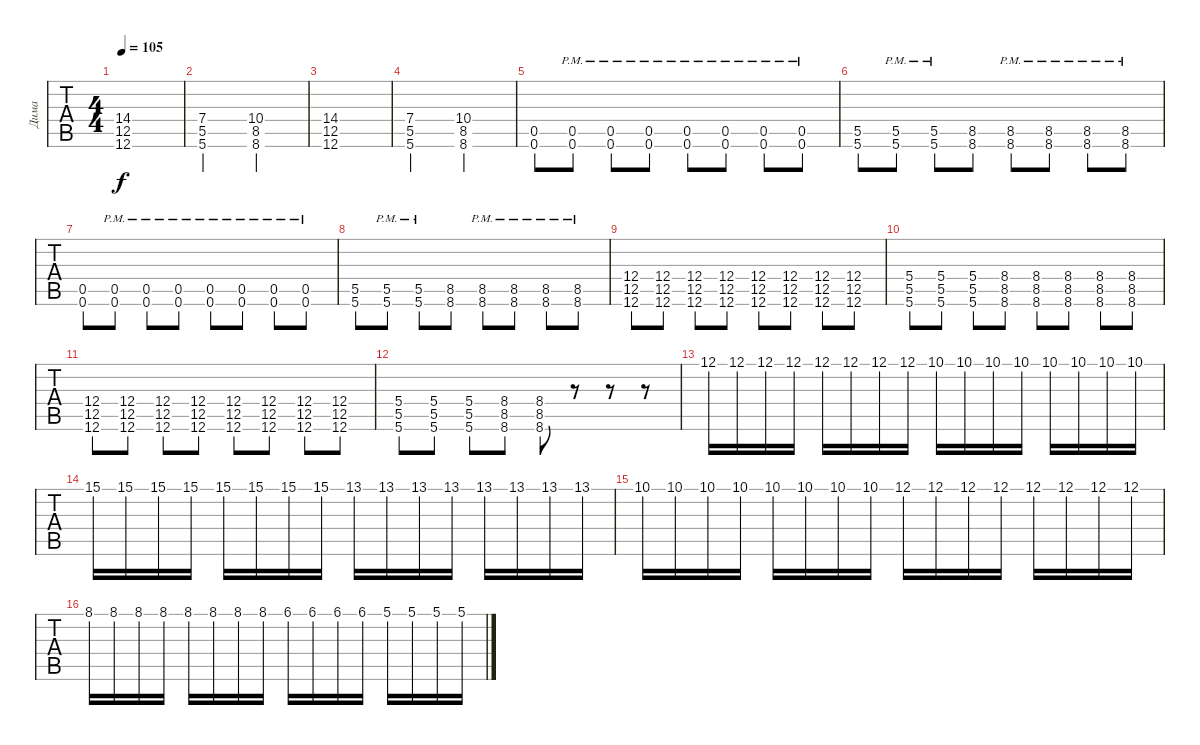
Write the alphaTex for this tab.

\track ("Дима" "Дима") {instrument distortionguitar}
\staff {tabs}
\tuning (Eb4 Bb3 Gb3 Db3 Ab2 Db2) {hide}
\ts (4 4)
\tempo 105
\clef g2
\ks c
(14.4 12.5 12.6).1{dy f} |
(7.4 5.5 5.6).2 (10.4 8.5 8.6).2 |
(14.4 12.5 12.6).1 |
(7.4 5.5 5.6).2 (10.4 8.5 8.6).2 |
(0.5 0.6).8 (0.5{pm} 0.6{pm}).8 (0.5{pm} 0.6{pm}).8 (0.5{pm} 0.6{pm}).8 (0.5{pm} 0.6{pm}).8 (0.5{pm} 0.6{pm}).8 (0.5{pm} 0.6{pm}).8 (0.5{pm} 0.6{pm}).8 |
(5.5 5.6).8 (5.5{pm} 5.6{pm}).8 (5.5{pm} 5.6{pm}).8 (8.5 8.6).8 (8.5{pm} 8.6{pm}).8 (8.5{pm} 8.6{pm}).8 (8.5{pm} 8.6{pm}).8 (8.5{pm} 8.6{pm}).8 |
(0.5 0.6).8 (0.5{pm} 0.6{pm}).8 (0.5{pm} 0.6{pm}).8 (0.5{pm} 0.6{pm}).8 (0.5{pm} 0.6{pm}).8 (0.5{pm} 0.6{pm}).8 (0.5{pm} 0.6{pm}).8 (0.5{pm} 0.6{pm}).8 |
(5.5 5.6).8 (5.5{pm} 5.6{pm}).8 (5.5{pm} 5.6{pm}).8 (8.5 8.6).8 (8.5{pm} 8.6{pm}).8 (8.5{pm} 8.6{pm}).8 (8.5{pm} 8.6{pm}).8 (8.5{pm} 8.6{pm}).8 |
(12.4 12.5 12.6).8 (12.4 12.5 12.6).8 (12.4 12.5 12.6).8 (12.4 12.5 12.6).8 (12.4 12.5 12.6).8 (12.4 12.5 12.6).8 (12.4 12.5 12.6).8 (12.4 12.5 12.6).8 |
(5.4 5.5 5.6).8 (5.4 5.5 5.6).8 (5.4 5.5 5.6).8 (8.4 8.5 8.6).8 (8.4 8.5 8.6).8 (8.4 8.5 8.6).8 (8.4 8.5 8.6).8 (8.4 8.5 8.6).8 |
(12.4 12.5 12.6).8 (12.4 12.5 12.6).8 (12.4 12.5 12.6).8 (12.4 12.5 12.6).8 (12.4 12.5 12.6).8 (12.4 12.5 12.6).8 (12.4 12.5 12.6).8 (12.4 12.5 12.6).8 |
(5.4 5.5 5.6).8 (5.4 5.5 5.6).8 (5.4 5.5 5.6).8 (8.4 8.5 8.6).8 (8.4 8.5 8.6).8 r.8 r.8 r.8 |
12.1.16 12.1.16 12.1.16 12.1.16 12.1.16 12.1.16 12.1.16 12.1.16 10.1.16 10.1.16 10.1.16 10.1.16 10.1.16 10.1.16 10.1.16 10.1.16 |
15.1.16 15.1.16 15.1.16 15.1.16 15.1.16 15.1.16 15.1.16 15.1.16 13.1.16 13.1.16 13.1.16 13.1.16 13.1.16 13.1.16 13.1.16 13.1.16 |
10.1.16 10.1.16 10.1.16 10.1.16 10.1.16 10.1.16 10.1.16 10.1.16 12.1.16 12.1.16 12.1.16 12.1.16 12.1.16 12.1.16 12.1.16 12.1.16 |
8.1.16 8.1.16 8.1.16 8.1.16 8.1.16 8.1.16 8.1.16 8.1.16 6.1.16 6.1.16 6.1.16 6.1.16 5.1.16 5.1.16 5.1.16 5.1.16
